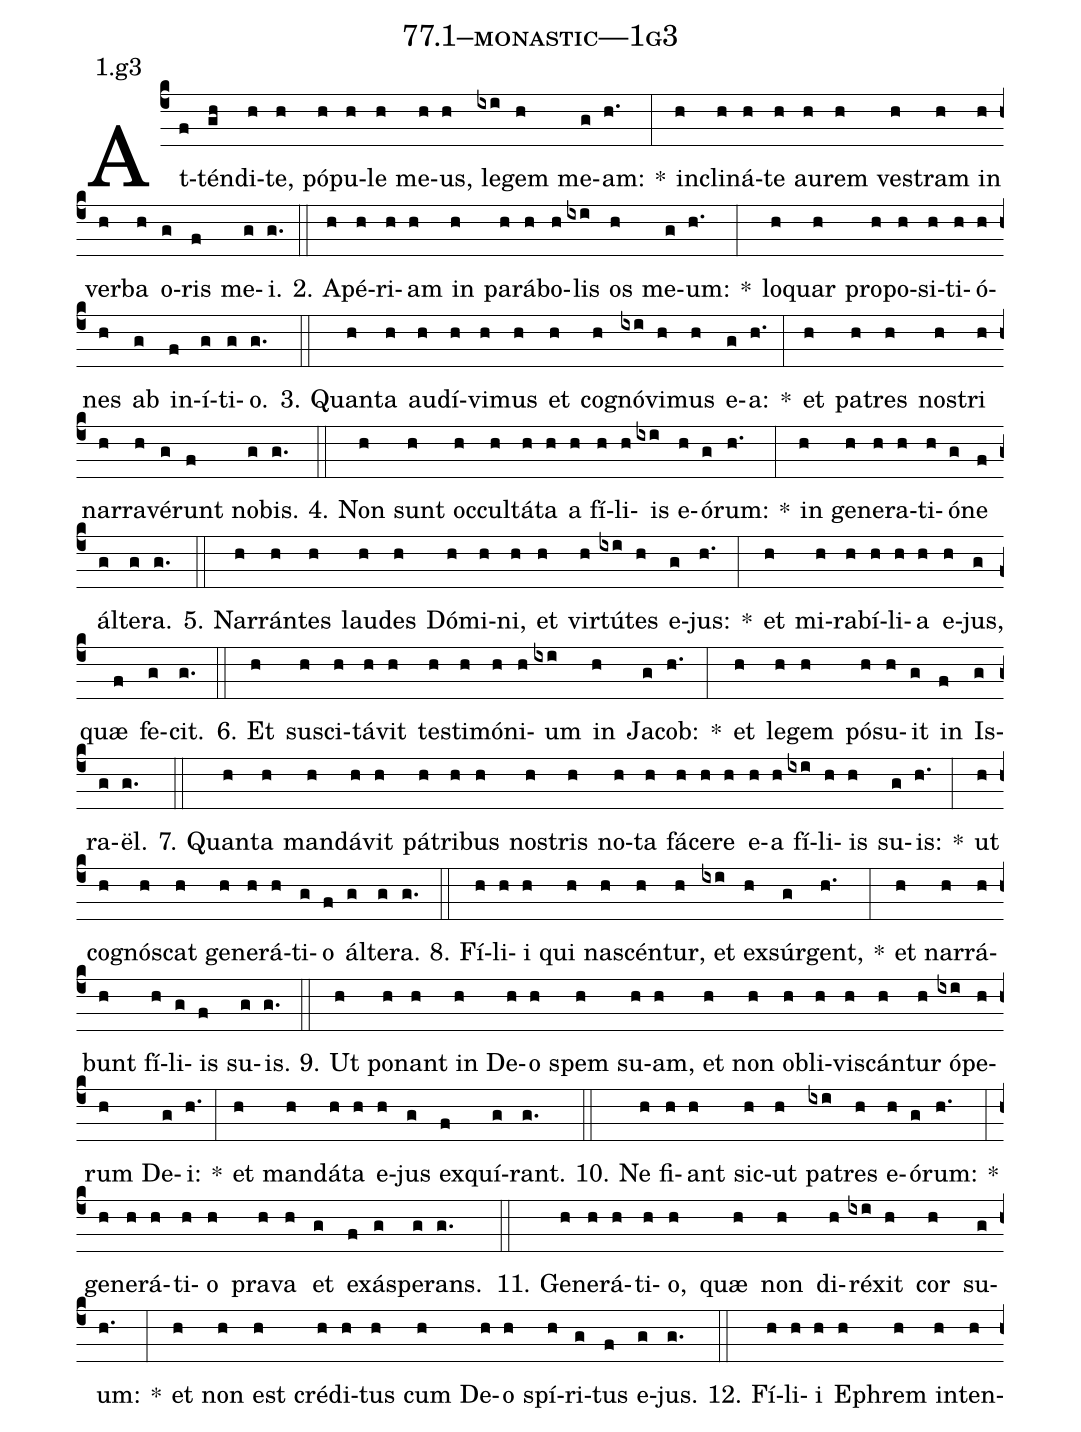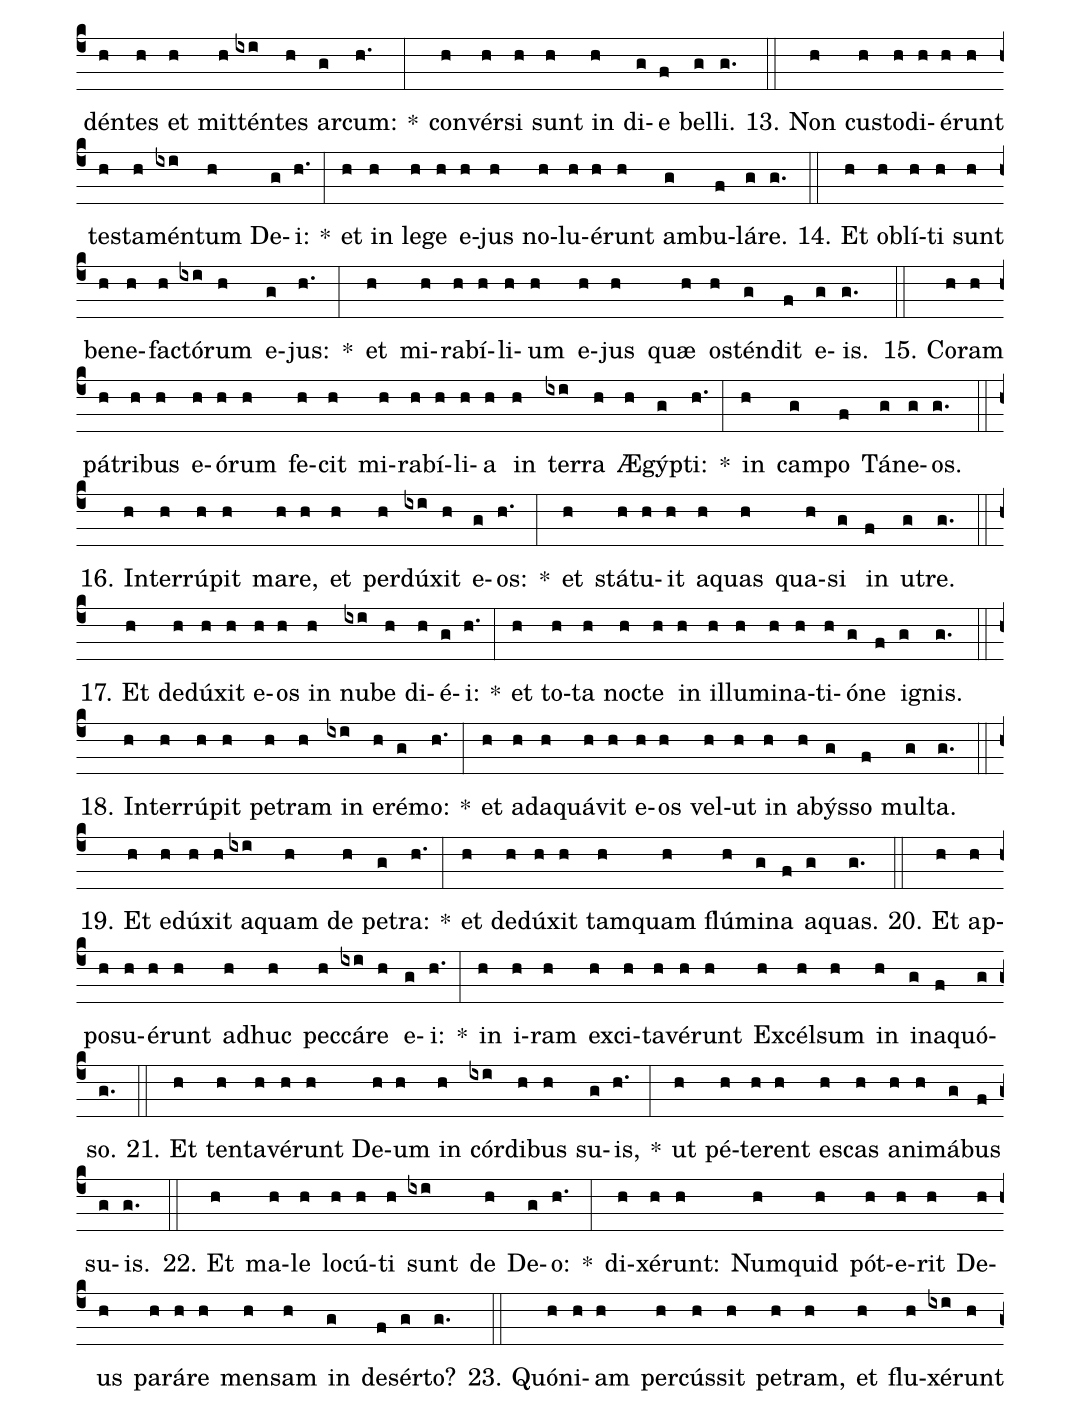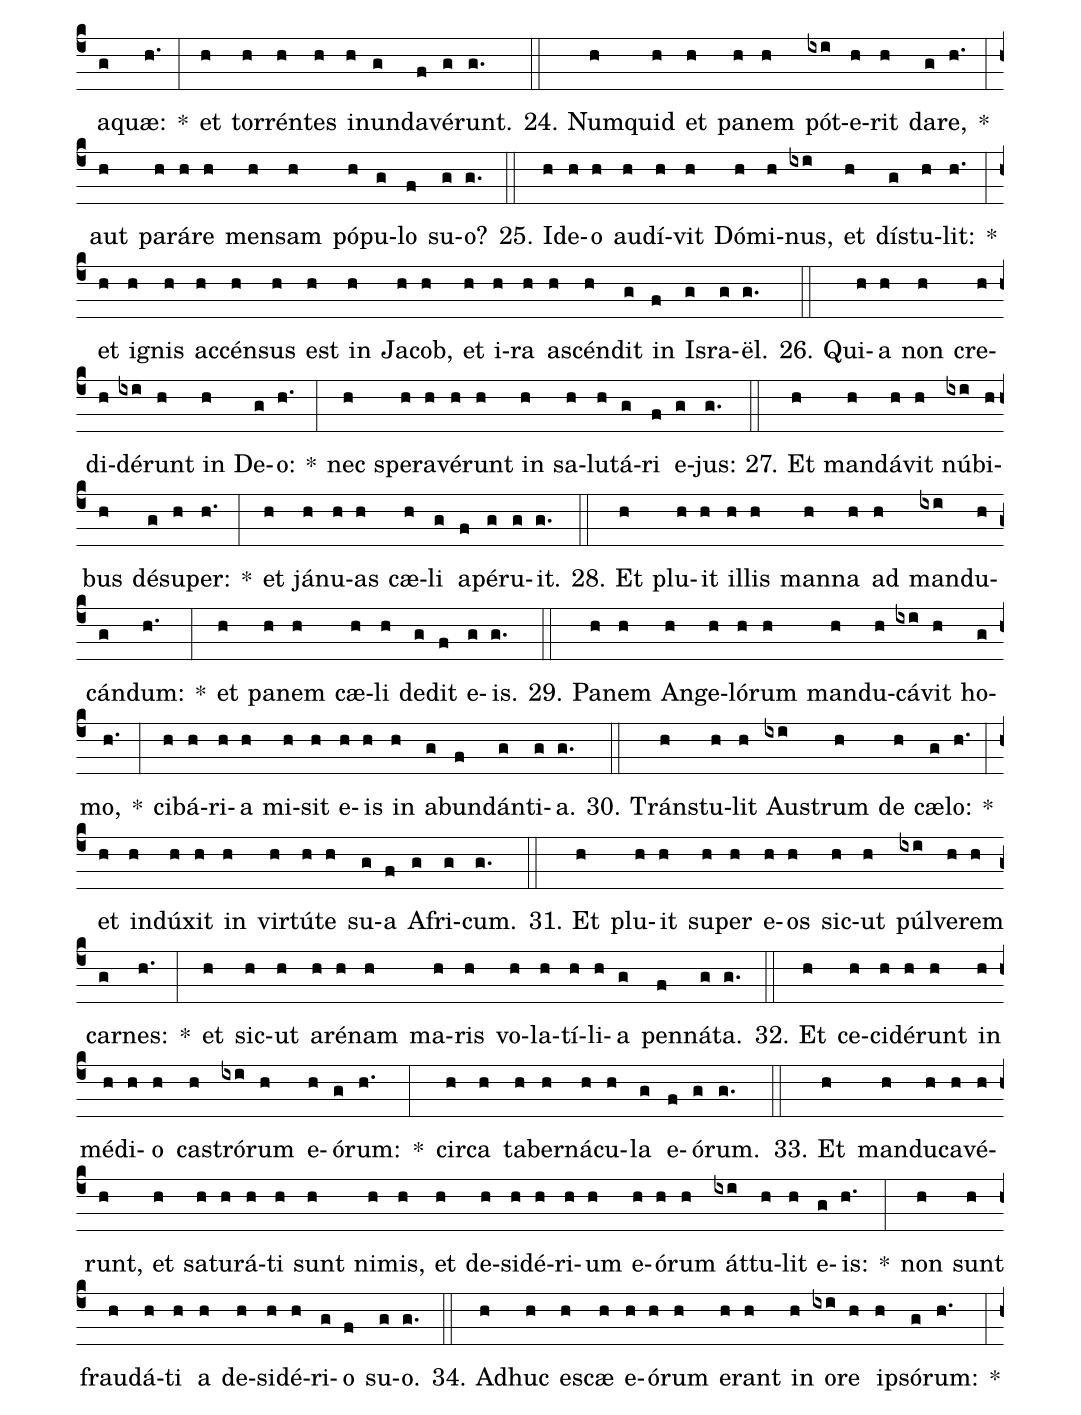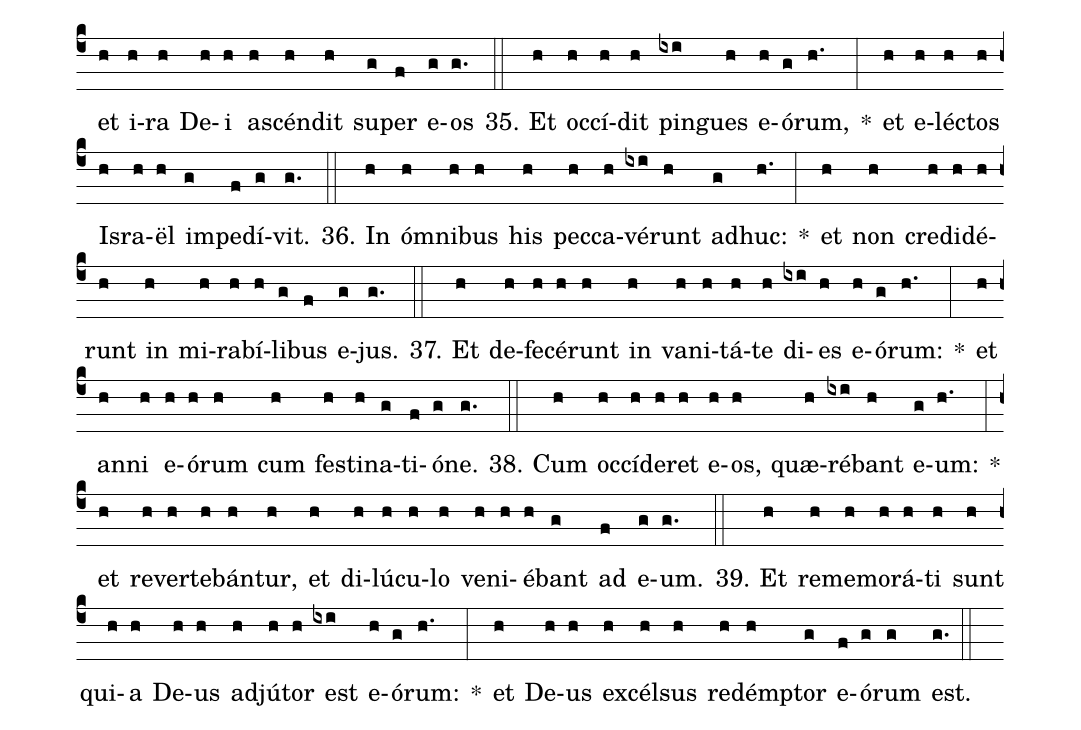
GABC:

name: 77.1--monastic---1g3;
annotation: 1.g3;
%%
(c4)At(f)tén(gh)di(h)te,(h) pó(h)pu(h)le(h) me(h)us,(h) le(ixi)gem(h) me(g)am:(h.) *(:) in(h)cli(h)ná(h)te(h) au(h)rem(h) ves(h)tram(h) in(h) ver(h)ba(h) o(g)ris(f) me(g)i.(g.) (::)
2. A(h)pé(h)ri(h)am(h) in(h) pa(h)rá(h)bo(h)lis(ixi) os(h) me(g)um:(h.) *(:) lo(h)quar(h) pro(h)po(h)si(h)ti(h)ó(h)nes(h) ab(g) in(f)í(g)ti(g)o.(g.) (::)
3. Quan(h)ta(h) au(h)dí(h)vi(h)mus(h) et(h) co(h)gnó(ixi)vi(h)mus(h) e(g)a:(h.) *(:) et(h) pa(h)tres(h) nos(h)tri(h) nar(h)ra(h)vé(g)runt(f) no(g)bis.(g.) (::)
4. Non(h) sunt(h) oc(h)cul(h)tá(h)ta(h) a(h) fí(h)li(h)is(ixi) e(h)ó(g)rum:(h.) *(:) in(h) ge(h)ne(h)ra(h)ti(h)ó(g)ne(f) ál(g)te(g)ra.(g.) (::)
5. Nar(h)rán(h)tes(h) lau(h)des(h) Dó(h)mi(h)ni,(h) et(h) vir(h)tú(ixi)tes(h) e(g)jus:(h.) *(:) et(h) mi(h)ra(h)bí(h)li(h)a(h) e(h)jus,(g) quæ(f) fe(g)cit.(g.) (::)
6. Et(h) su(h)sci(h)tá(h)vit(h) tes(h)ti(h)mó(h)ni(h)um(ixi) in(h) Ja(g)cob:(h.) *(:) et(h) le(h)gem(h) pó(h)su(h)it(g) in(f) Is(g)ra(g)ël.(g.) (::)
7. Quan(h)ta(h) man(h)dá(h)vit(h) pá(h)tri(h)bus(h) nos(h)tris(h) no(h)ta(h) fá(h)ce(h)re(h) e(h)a(h) fí(ixi)li(h)is(h) su(g)is:(h.) *(:) ut(h) co(h)gnós(h)cat(h) ge(h)ne(h)rá(h)ti(g)o(f) ál(g)te(g)ra.(g.) (::)
8. Fí(h)li(h)i(h) qui(h) na(h)scén(h)tur,(h) et(ixi) ex(h)súr(g)gent,(h.) *(:) et(h) nar(h)rá(h)bunt(h) fí(h)li(g)is(f) su(g)is.(g.) (::)
9. Ut(h) po(h)nant(h) in(h) De(h)o(h) spem(h) su(h)am,(h) et(h) non(h) ob(h)li(h)vis(h)cán(h)tur(h) ó(ixi)pe(h)rum(h) De(g)i:(h.) *(:) et(h) man(h)dá(h)ta(h) e(h)jus(g) ex(f)quí(g)rant.(g.) (::)
10. Ne(h) fi(h)ant(h) sic(h)ut(h) pa(ixi)tres(h) e(h)ó(g)rum:(h.) *(:) ge(h)ne(h)rá(h)ti(h)o(h) pra(h)va(h) et(g) ex(f)ás(g)pe(g)rans.(g.) (::)
11. Ge(h)ne(h)rá(h)ti(h)o,(h) quæ(h) non(h) di(h)ré(ixi)xit(h) cor(h) su(g)um:(h.) *(:) et(h) non(h) est(h) cré(h)di(h)tus(h) cum(h) De(h)o(h) spí(h)ri(g)tus(f) e(g)jus.(g.) (::)
12. Fí(h)li(h)i(h) E(h)phrem(h) in(h)ten(h)dén(h)tes(h) et(h) mit(h)tén(ixi)tes(h) ar(g)cum:(h.) *(:) con(h)vér(h)si(h) sunt(h) in(h) di(g)e(f) bel(g)li.(g.) (::)
13. Non(h) cus(h)to(h)di(h)é(h)runt(h) tes(h)ta(h)mén(ixi)tum(h) De(g)i:(h.) *(:) et(h) in(h) le(h)ge(h) e(h)jus(h) no(h)lu(h)é(h)runt(h) am(g)bu(f)lá(g)re.(g.) (::)
14. Et(h) ob(h)lí(h)ti(h) sunt(h) be(h)ne(h)fac(h)tó(ixi)rum(h) e(g)jus:(h.) *(:) et(h) mi(h)ra(h)bí(h)li(h)um(h) e(h)jus(h) quæ(h) os(h)tén(g)dit(f) e(g)is.(g.) (::)
15. Co(h)ram(h) pá(h)tri(h)bus(h) e(h)ó(h)rum(h) fe(h)cit(h) mi(h)ra(h)bí(h)li(h)a(h) in(h) ter(ixi)ra(h) Æ(h)gýp(g)ti:(h.) *(:) in(h) cam(g)po(f) Tá(g)ne(g)os.(g.) (::)
16. In(h)ter(h)rú(h)pit(h) ma(h)re,(h) et(h) per(h)dú(ixi)xit(h) e(g)os:(h.) *(:) et(h) stá(h)tu(h)it(h) a(h)quas(h) qua(h)si(g) in(f) u(g)tre.(g.) (::)
17. Et(h) de(h)dú(h)xit(h) e(h)os(h) in(h) nu(ixi)be(h) di(h)é(g)i:(h.) *(:) et(h) to(h)ta(h) noc(h)te(h) in(h) il(h)lu(h)mi(h)na(h)ti(h)ó(g)ne(f) i(g)gnis.(g.) (::)
18. In(h)ter(h)rú(h)pit(h) pe(h)tram(h) in(ixi) e(h)ré(g)mo:(h.) *(:) et(h) ad(h)a(h)quá(h)vit(h) e(h)os(h) vel(h)ut(h) in(h) a(h)býs(g)so(f) mul(g)ta.(g.) (::)
19. Et(h) e(h)dú(h)xit(h) a(ixi)quam(h) de(h) pe(g)tra:(h.) *(:) et(h) de(h)dú(h)xit(h) tam(h)quam(h) flú(h)mi(g)na(f) a(g)quas.(g.) (::)
20. Et(h) ap(h)po(h)su(h)é(h)runt(h) ad(h)huc(h) pec(h)cá(ixi)re(h) e(g)i:(h.) *(:) in(h) i(h)ram(h) ex(h)ci(h)ta(h)vé(h)runt(h) Ex(h)cél(h)sum(h) in(h) in(g)a(f)quó(g)so.(g.) (::)
21. Et(h) ten(h)ta(h)vé(h)runt(h) De(h)um(h) in(h) cór(ixi)di(h)bus(h) su(g)is,(h.) *(:) ut(h) pé(h)te(h)rent(h) es(h)cas(h) a(h)ni(h)má(g)bus(f) su(g)is.(g.) (::)
22. Et(h) ma(h)le(h) lo(h)cú(h)ti(h) sunt(ixi) de(h) De(g)o:(h.) *(:) di(h)xé(h)runt:(h) Num(h)quid(h) pót(h)e(h)rit(h) De(h)us(h) pa(h)rá(h)re(h) men(h)sam(h) in(g) de(f)sér(g)to?(g.) (::)
23. Quón(h)i(h)am(h) per(h)cús(h)sit(h) pe(h)tram,(h) et(h) flu(h)xé(ixi)runt(h) a(g)quæ:(h.) *(:) et(h) tor(h)rén(h)tes(h) in(h)un(g)da(f)vé(g)runt.(g.) (::)
24. Num(h)quid(h) et(h) pa(h)nem(h) pót(ixi)e(h)rit(h) da(g)re,(h.) *(:) aut(h) pa(h)rá(h)re(h) men(h)sam(h) pó(h)pu(g)lo(f) su(g)o?(g.) (::)
25. Id(h)e(h)o(h) au(h)dí(h)vit(h) Dó(h)mi(h)nus,(ixi) et(h) dís(g)tu(h)lit:(h.) *(:) et(h) i(h)gnis(h) ac(h)cén(h)sus(h) est(h) in(h) Ja(h)cob,(h) et(h) i(h)ra(h) a(h)scén(h)dit(g) in(f) Is(g)ra(g)ël.(g.) (::)
26. Qui(h)a(h) non(h) cre(h)di(h)dé(ixi)runt(h) in(h) De(g)o:(h.) *(:) nec(h) spe(h)ra(h)vé(h)runt(h) in(h) sa(h)lu(h)tá(g)ri(f) e(g)jus:(g.) (::)
27. Et(h) man(h)dá(h)vit(h) nú(ixi)bi(h)bus(h) dé(g)su(h)per:(h.) *(:) et(h) já(h)nu(h)as(h) cæ(h)li(g) a(f)pé(g)ru(g)it.(g.) (::)
28. Et(h) plu(h)it(h) il(h)lis(h) man(h)na(h) ad(h) man(ixi)du(h)cán(g)dum:(h.) *(:) et(h) pa(h)nem(h) cæ(h)li(h) de(g)dit(f) e(g)is.(g.) (::)
29. Pa(h)nem(h) An(h)ge(h)ló(h)rum(h) man(h)du(h)cá(ixi)vit(h) ho(g)mo,(h.) *(:) ci(h)bá(h)ri(h)a(h) mi(h)sit(h) e(h)is(h) in(h) ab(g)un(f)dán(g)ti(g)a.(g.) (::)
30. Tráns(h)tu(h)lit(h) Aus(ixi)trum(h) de(h) cæ(g)lo:(h.) *(:) et(h) in(h)dú(h)xit(h) in(h) vir(h)tú(h)te(h) su(g)a(f) A(g)fri(g)cum.(g.) (::)
31. Et(h) plu(h)it(h) su(h)per(h) e(h)os(h) sic(h)ut(h) púl(ixi)ve(h)rem(h) car(g)nes:(h.) *(:) et(h) sic(h)ut(h) a(h)ré(h)nam(h) ma(h)ris(h) vo(h)la(h)tí(h)li(h)a(g) pen(f)ná(g)ta.(g.) (::)
32. Et(h) ce(h)ci(h)dé(h)runt(h) in(h) mé(h)di(h)o(h) cas(h)tró(ixi)rum(h) e(h)ó(g)rum:(h.) *(:) cir(h)ca(h) ta(h)ber(h)ná(h)cu(h)la(g) e(f)ó(g)rum.(g.) (::)
33. Et(h) man(h)du(h)ca(h)vé(h)runt,(h) et(h) sa(h)tu(h)rá(h)ti(h) sunt(h) ni(h)mis,(h) et(h) de(h)si(h)dé(h)ri(h)um(h) e(h)ó(h)rum(h) át(ixi)tu(h)lit(h) e(g)is:(h.) *(:) non(h) sunt(h) frau(h)dá(h)ti(h) a(h) de(h)si(h)dé(h)ri(g)o(f) su(g)o.(g.) (::)
34. Ad(h)huc(h) e(h)scæ(h) e(h)ó(h)rum(h) e(h)rant(h) in(h) o(ixi)re(h) ip(h)só(g)rum:(h.) *(:) et(h) i(h)ra(h) De(h)i(h) a(h)scén(h)dit(h) su(g)per(f) e(g)os(g.) (::)
35. Et(h) oc(h)cí(h)dit(h) pin(ixi)gues(h) e(h)ó(g)rum,(h.) *(:) et(h) e(h)léc(h)tos(h) Is(h)ra(h)ël(h) im(g)pe(f)dí(g)vit.(g.) (::)
36. In(h) óm(h)ni(h)bus(h) his(h) pec(h)ca(h)vé(ixi)runt(h) ad(g)huc:(h.) *(:) et(h) non(h) cre(h)di(h)dé(h)runt(h) in(h) mi(h)ra(h)bí(h)li(g)bus(f) e(g)jus.(g.) (::)
37. Et(h) de(h)fe(h)cé(h)runt(h) in(h) va(h)ni(h)tá(h)te(h) di(ixi)es(h) e(h)ó(g)rum:(h.) *(:) et(h) an(h)ni(h) e(h)ó(h)rum(h) cum(h) fes(h)ti(h)na(g)ti(f)ó(g)ne.(g.) (::)
38. Cum(h) oc(h)cí(h)de(h)ret(h) e(h)os,(h) quæ(h)ré(ixi)bant(h) e(g)um:(h.) *(:) et(h) re(h)ver(h)te(h)bán(h)tur,(h) et(h) di(h)lú(h)cu(h)lo(h) ve(h)ni(h)é(h)bant(g) ad(f) e(g)um.(g.) (::)
39. Et(h) re(h)me(h)mo(h)rá(h)ti(h) sunt(h) qui(h)a(h) De(h)us(h) ad(h)jú(h)tor(h) est(ixi) e(h)ó(g)rum:(h.) *(:) et(h) De(h)us(h) ex(h)cél(h)sus(h) red(h)émp(h)tor(g) e(f)ó(g)rum(g) est.(g.) (::)
